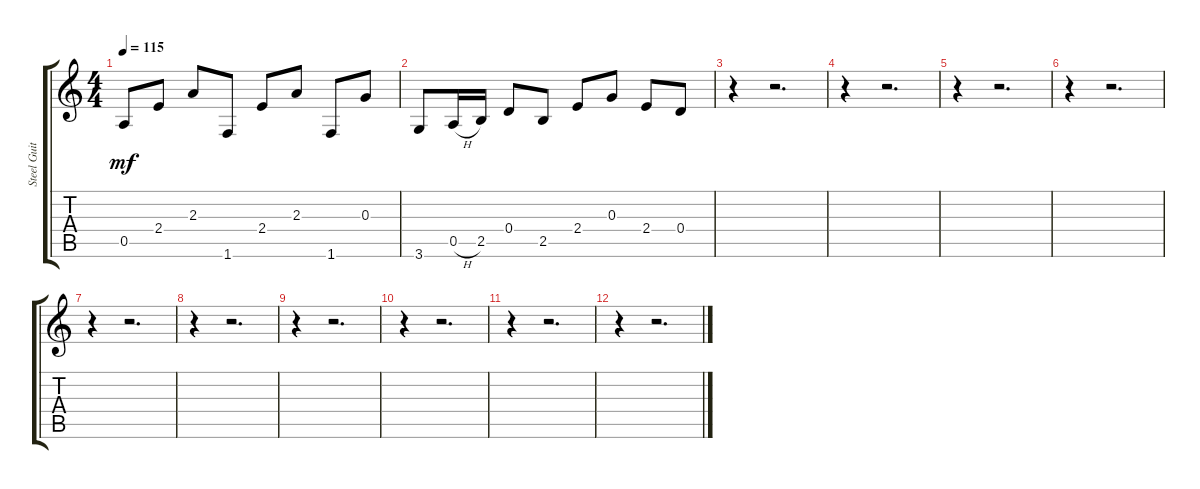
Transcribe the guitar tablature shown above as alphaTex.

\track ("Steel Guitar" "Steel Guit") {instrument acousticguitarsteel}
\staff {score tabs}
\tuning (E4 B3 G3 D3 A2 E2) {hide}
\ts (4 4)
\tempo 115
\clef g2
\ks c
0.5.8{dy mf} 2.4.8 2.3.8 1.6.8 2.4.8 2.3.8 1.6.8 0.3.8 |
3.6.8 0.5{h}.16 2.5.16 0.4.8 2.5.8 2.4.8 0.3.8 2.4.8 0.4.8 |
r.4 r.2{d} |
r.4 r.2{d} |
r.4 r.2{d} |
r.4 r.2{d} |
r.4 r.2{d} |
r.4 r.2{d} |
r.4 r.2{d} |
r.4 r.2{d} |
r.4 r.2{d} |
r.4 r.2{d}
